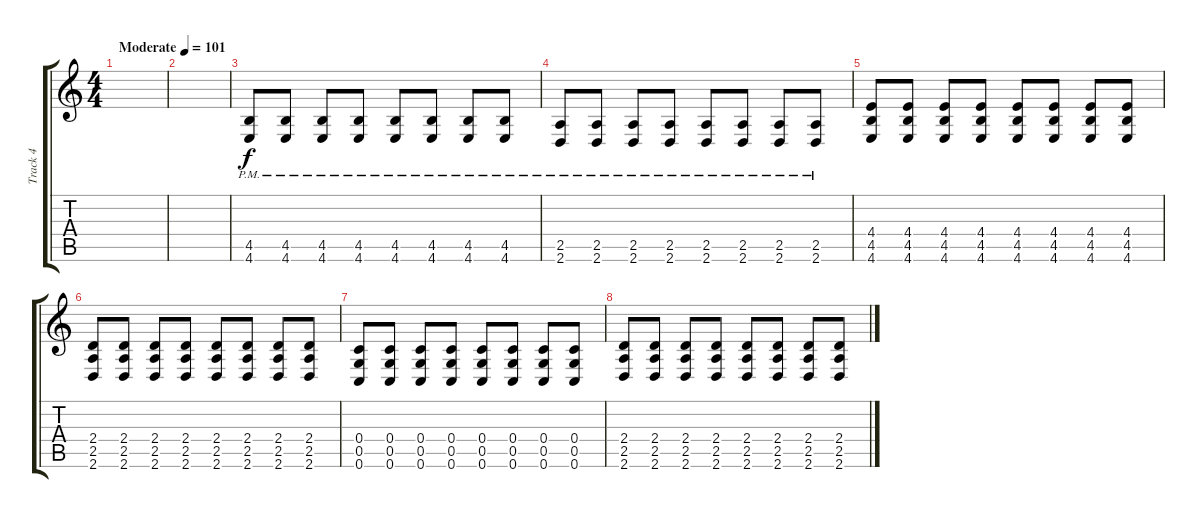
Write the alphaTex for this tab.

\track ("Track 4" "Track 4") {instrument distortionguitar}
\staff {score tabs}
\tuning (D4 A3 F3 C3 G2 C2) {hide}
\ts (4 4)
\tempo (101 "Moderate")
\clef g2
\ks c
|
|
(4.5{pm} 4.6{pm}).8 (4.5{pm} 4.6{pm}).8 (4.5{pm} 4.6{pm}).8 (4.5{pm} 4.6{pm}).8 (4.5{pm} 4.6{pm}).8 (4.5{pm} 4.6{pm}).8 (4.5{pm} 4.6{pm}).8 (4.5{pm} 4.6{pm}).8 |
(2.5{pm} 2.6{pm}).8 (2.5{pm} 2.6{pm}).8 (2.5{pm} 2.6{pm}).8 (2.5{pm} 2.6{pm}).8 (2.5{pm} 2.6{pm}).8 (2.5{pm} 2.6{pm}).8 (2.5{pm} 2.6{pm}).8 (2.5{pm} 2.6{pm}).8 |
(4.4 4.5 4.6).8 (4.4 4.5 4.6).8 (4.4 4.5 4.6).8 (4.4 4.5 4.6).8 (4.4 4.5 4.6).8 (4.4 4.5 4.6).8 (4.4 4.5 4.6).8 (4.4 4.5 4.6).8 |
(2.4 2.5 2.6).8 (2.4 2.5 2.6).8 (2.4 2.5 2.6).8 (2.4 2.5 2.6).8 (2.4 2.5 2.6).8 (2.4 2.5 2.6).8 (2.4 2.5 2.6).8 (2.4 2.5 2.6).8 |
(0.4 0.5 0.6).8 (0.4 0.5 0.6).8 (0.4 0.5 0.6).8 (0.4 0.5 0.6).8 (0.4 0.5 0.6).8 (0.4 0.5 0.6).8 (0.4 0.5 0.6).8 (0.4 0.5 0.6).8 |
(2.4 2.5 2.6).8 (2.4 2.5 2.6).8 (2.4 2.5 2.6).8 (2.4 2.5 2.6).8 (2.4 2.5 2.6).8 (2.4 2.5 2.6).8 (2.4 2.5 2.6).8 (2.4 2.5 2.6).8
